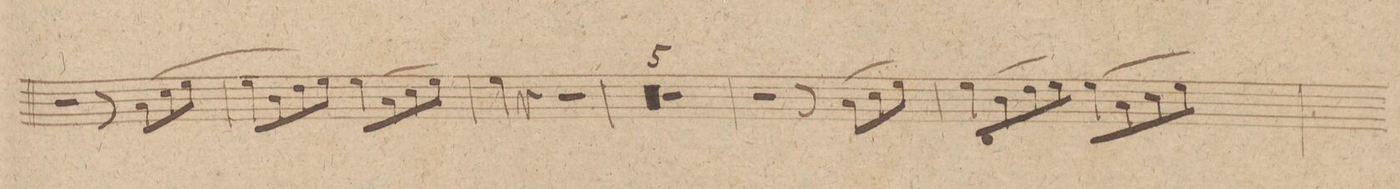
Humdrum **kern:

**kern	**dynam
*I"Oboi 1mo	*
*clefG2	*
*k[f#c#g#]	*
*met(c|)	*
*M2/2	*
2r	.
8r	.
(8a\L	.
8cc#\	.
8ee\J	.
=43	=43
8ee\L	.
8b\	.
8dd\	.
8ee\J)	.
8ee\L	.
(8a\	.
8cc#\	.
8ee\J)	.
=44	=44
4ee\	.
4r	.
2r	.
=45	=45
00r	.
=46	=46
=47	=47
=48	=48
=49	=49
1r	.
=50	=50
2r	.
8r	.
(8a\L	.
8cc#\	.
8ee\J)	.
=51	=51
8ee\L	.
(8b\	.
8dd\)	.
8ee\J	.
(8ee\L	.
8a\	.
8cc#\	.
8ee\J)	.
=52	=52
*-	*-
